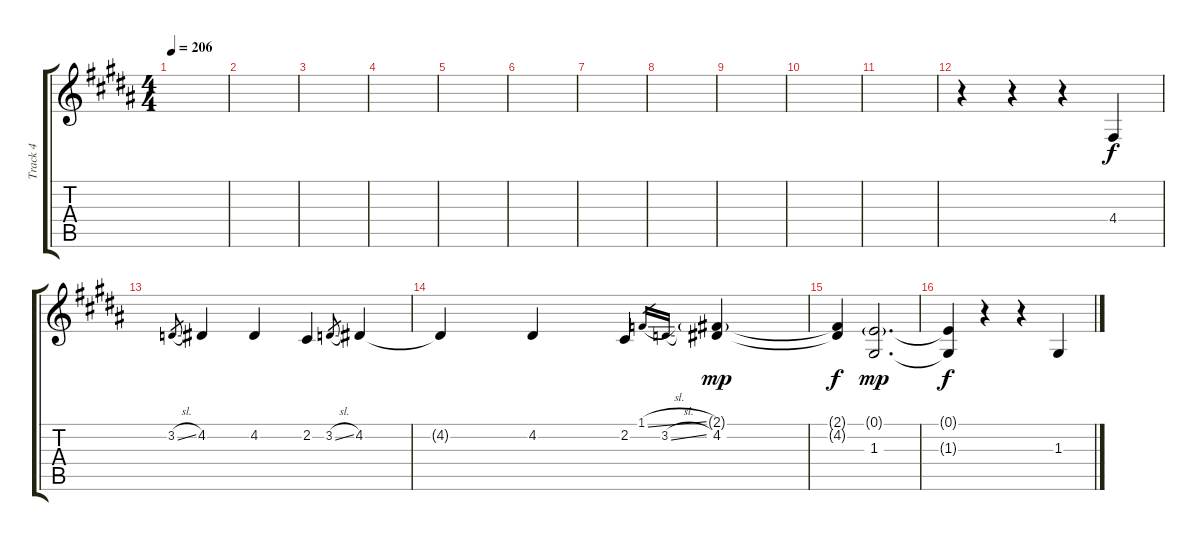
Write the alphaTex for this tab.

\track ("Track 4" "Track 4") {instrument clarinet}
\staff {score tabs}
\tuning (E4 B3 G3 D3 A2 E2) {hide}
\ts (4 4)
\tempo 206
\clef g2
\ks b
|
|
|
|
|
|
|
|
|
|
|
r.4 r.4 r.4 4.4.4 |
3.2{sl}.8{gr} 4.2.4 4.2.4 2.2.4 3.2{sl}.8{gr} 4.2.4 |
4.2{t}.4 4.2.4 2.2.4 1.1{sl}.16{gr} 3.2{sl}.16{gr} (2.1{g} 4.2).4{dy mp} |
(2.1{t} 4.2{t}).4{dy f} (0.1{g} 1.3).2{d dy mp} |
(0.1{t} 1.3{t}).4{dy f} r.4 r.4 1.3.4
